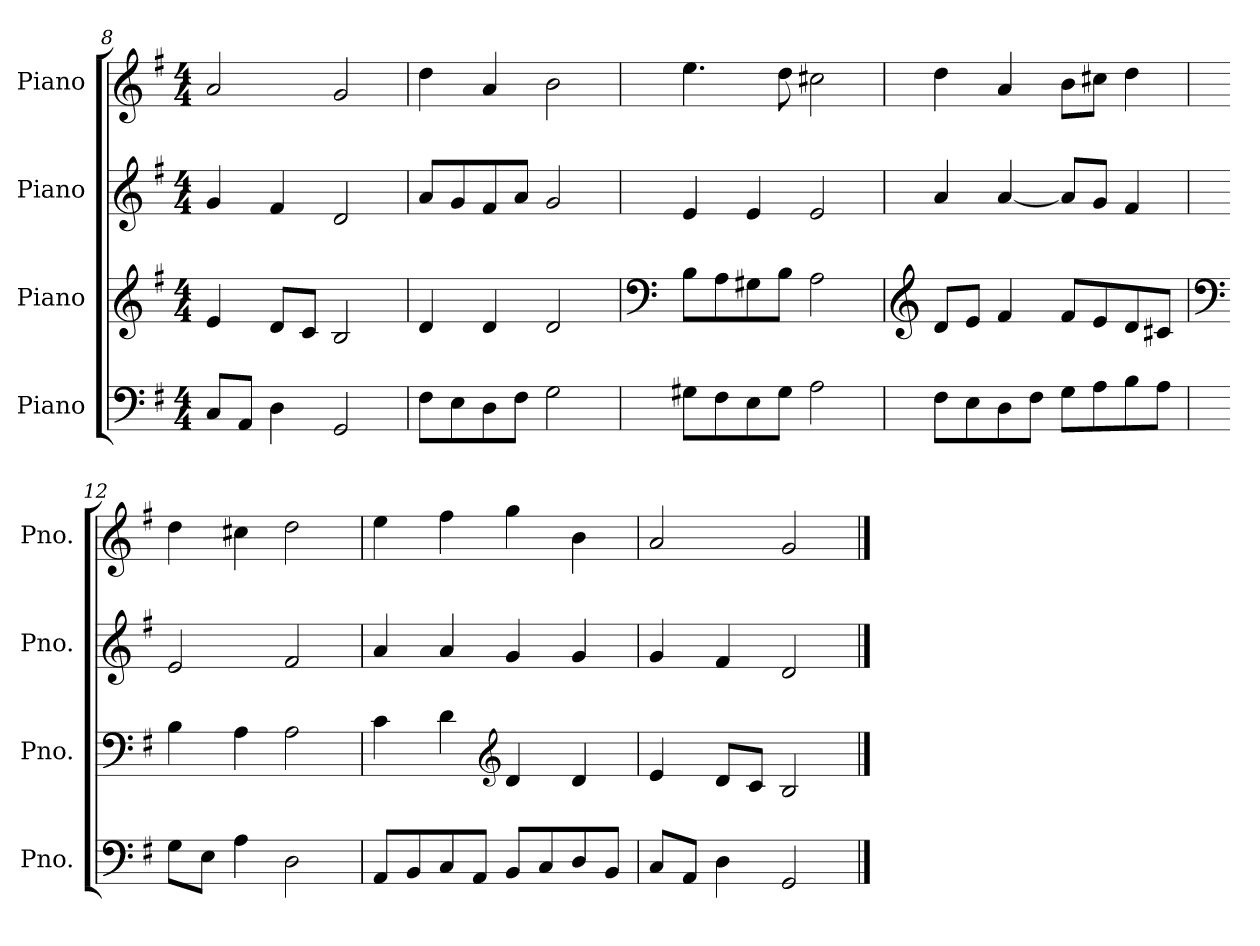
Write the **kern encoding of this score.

**kern	**kern	**kern	**kern
*part4	*part3	*part2	*part1
*staff4	*staff3	*staff2	*staff1
*I"Piano	*I"Piano	*I"Piano	*I"Piano
*I'Pno.	*I'Pno.	*I'Pno.	*I'Pno.
*clefF4	*clefG2	*clefG2	*clefG2
*k[f#]	*k[f#]	*k[f#]	*k[f#]
*M4/4	*M4/4	*M4/4	*M4/4
=8	=8	=8	=8
8C/L	4e/	4g/	2a/
8AA/J	.	.	.
4D\	8d/L	4f#/	.
.	8c/J	.	.
2GG/	2B/	2d/	2g/
=9	=9	=9	=9
8F#\L	4d/	8a/L	4dd\
8E\	.	8g/	.
8D\	4d/	8f#/	4a/
8F#\J	.	8a/J	.
2G\	2d/	2g/	2b\
=10	=10	=10	=10
*	*clefF4	*	*
8G#X\L	8B\L	4e/	4.ee\
8F#\	8A\	.	.
8E\	8G#X\	4e/	.
8G#\J	8B\J	.	8dd\
2A\	2A\	2e/	2cc#X\
!!LO:LB:g=z
=11	=11	=11	=11
*	*clefG2	*	*
8F#\L	8d/L	4a/	4dd\
8E\	8e/J	.	.
8D\	4f#/	[4a/	4a/
8F#\J	.	.	.
8G\L	8f#/L	8a/L]	8b\L
8A\	8e/	8g/J	8cc#X\J
8B\	8d/	4f#/	4dd\
8A\J	8c#X/J	.	.
=12	=12	=12	=12
*	*clefF4	*	*
8G\L	4B\	2e/	4dd\
8E\J	.	.	.
4A\	4A\	.	4cc#X\
2D\	2A\	2f#/	2dd\
=13	=13	=13	=13
8AA/L	4c\	4a/	4ee\
8BB/	.	.	.
8C/	4d\	4a/	4ff#\
8AA/J	.	.	.
*	*clefG2	*	*
8BB/L	4d/	4g/	4gg\
8C/	.	.	.
8D/	4d/	4g/	4b\
8BB/J	.	.	.
=14	=14	=14	=14
8C/L	4e/	4g/	2a/
8AA/J	.	.	.
4D\	8d/L	4f#/	.
.	8c/J	.	.
2GG/	2B/	2d/	2g/
==	==	==	==
*-	*-	*-	*-
